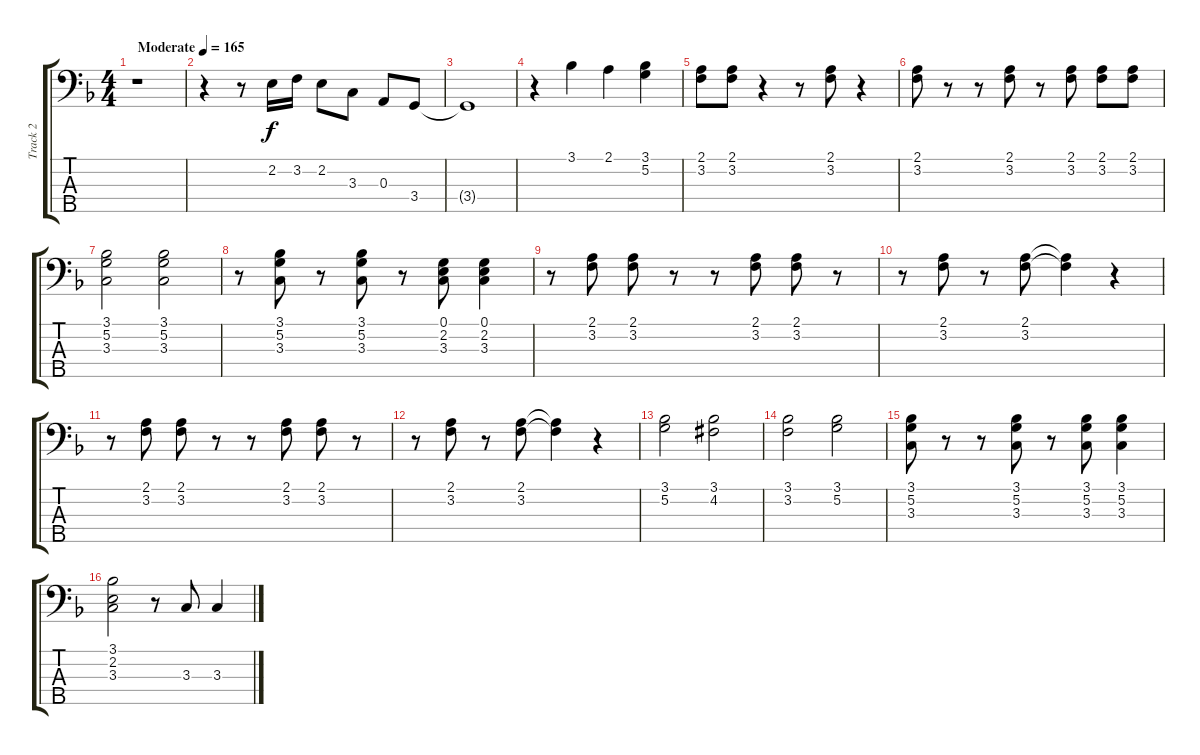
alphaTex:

\track ("Track 2" "Track 2") {instrument electricbassfinger}
\staff {score tabs}
\tuning (G2 D2 A1 E1 B0) {hide}
\ts (4 4)
\tempo (165 "Moderate")
\clef f4
\ks f
r.1{dy f instrument electricbassfinger} |
r.4 r.8 2.2.16 3.2.16 2.2.8 3.3.8 0.3.8 3.4.8 |
3.4{t}.1 |
r.4 3.1.4 2.1.4 (3.1 5.2).4 |
(2.1 3.2).8 (2.1 3.2).8 r.4 r.8 (2.1 3.2).8 r.4 |
(2.1 3.2).8 r.8 r.8 (2.1 3.2).8 r.8 (2.1 3.2).8 (2.1 3.2).8 (2.1 3.2).8 |
(3.1 5.2 3.3).2 (3.1 5.2 3.3).2 |
r.8 (3.1 5.2 3.3).8 r.8 (3.1 5.2 3.3).8 r.8 (0.1 2.2 3.3).8 (0.1 2.2 3.3).4 |
r.8 (2.1 3.2).8 (2.1 3.2).8 r.8 r.8 (2.1 3.2).8 (2.1 3.2).8 r.8 |
r.8 (2.1 3.2).8 r.8 (2.1 3.2).8 (2.1{t} 3.2{t}).4 r.4 |
r.8 (2.1 3.2).8 (2.1 3.2).8 r.8 r.8 (2.1 3.2).8 (2.1 3.2).8 r.8 |
r.8 (2.1 3.2).8 r.8 (2.1 3.2).8 (2.1{t} 3.2{t}).4 r.4 |
(3.1 5.2).2 (3.1 4.2{acc #}).2 |
(3.1 3.2).2 (3.1 5.2).2 |
(3.1 5.2 3.3).8 r.8 r.8 (3.1 5.2 3.3).8 r.8 (3.1 5.2 3.3).8 (3.1 5.2 3.3).4 |
(3.1 2.2 3.3).2 r.8 3.3.8 3.3.4
